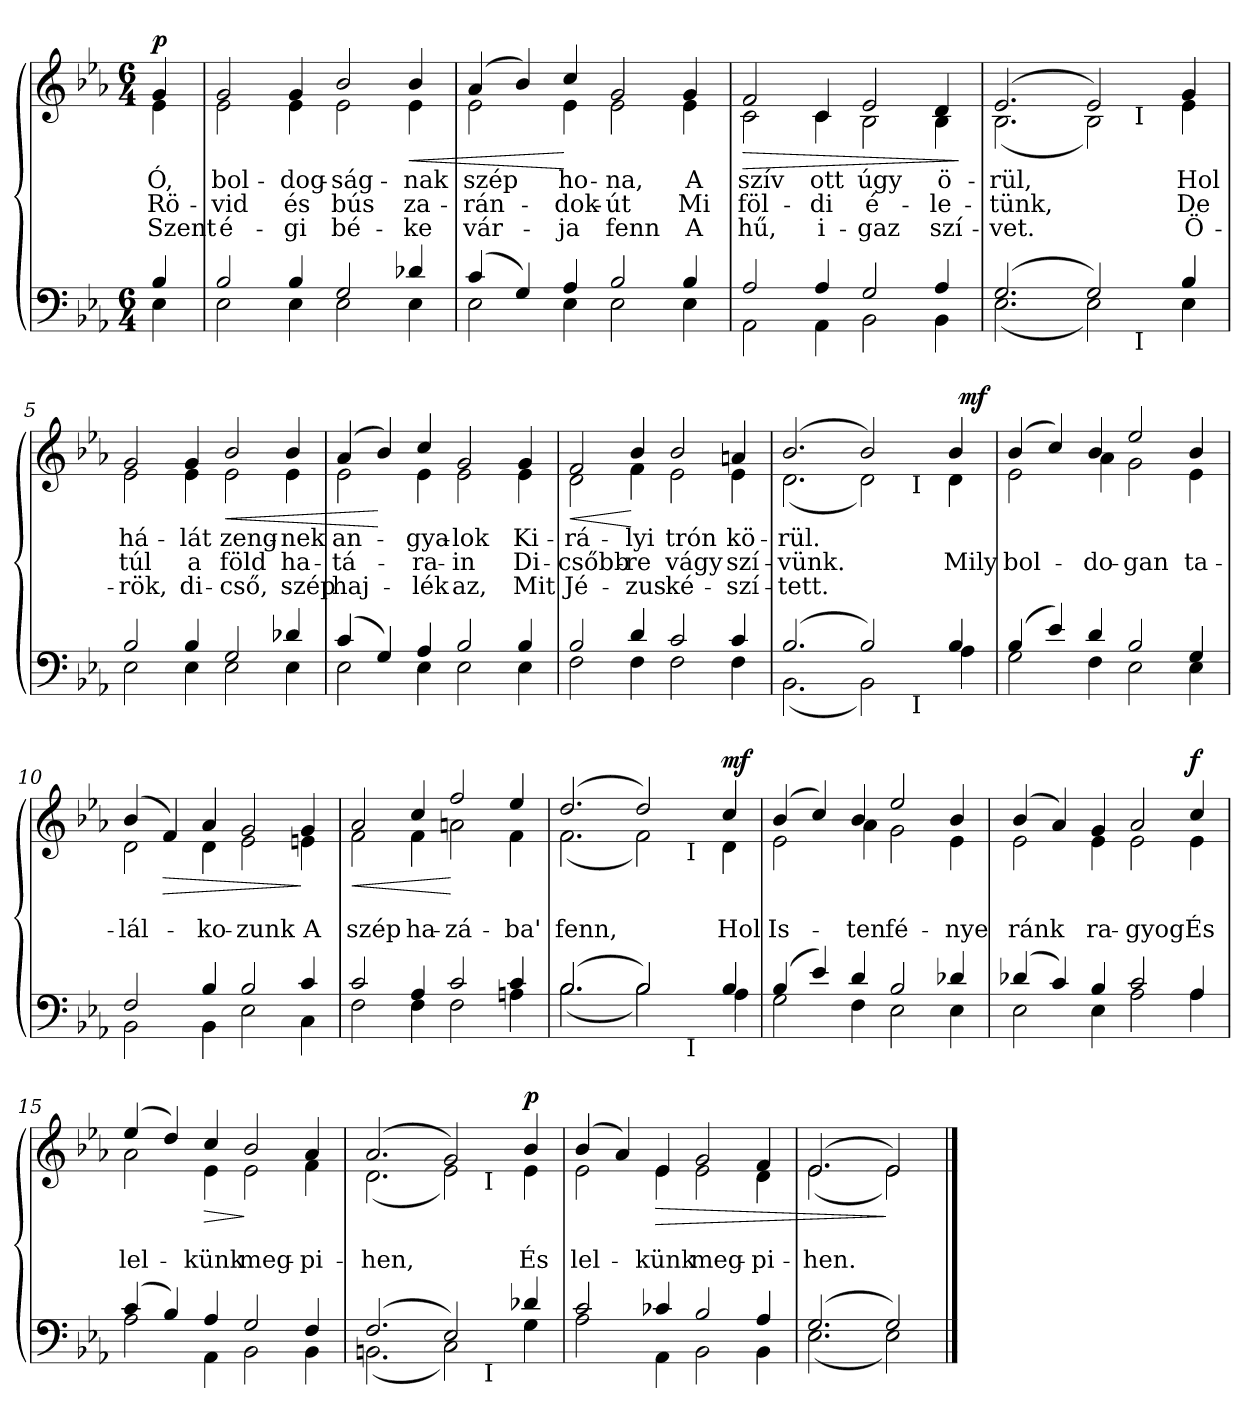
**kern	**kern	**text	**text	**text	**dynam
*part2	*part1	*part1	*part1	*part1	*part1
*staff2	*staff1	*staff1	*staff1	*staff1	*staff1
*clefF4	*clefG2	*	*	*	*
*k[b-e-a-]	*k[b-e-a-]	*	*	*	*
*E-:	*E-:	*	*	*	*
*M6/4	*M6/4	*	*	*	*
=	=	=	=	=	=
*^	*	*	*	*	*
!	!	!LO:TX:a:B:t=Adagio	!	!	!	!
!	!	!	!LO:LY:b	!LO:LY:b	!LO:LY:b	!LO:DY:a
*	*	*^	*	*	*	*
4B-/	4E-\	4g/	4e-\	Ó,	Rö-	Szent	p
=1	=1	=1	=1	=1	=1	=1	=1
!	!	!	!	!LO:LY:b	!LO:LY:b	!LO:LY:b	!
2B-/	2E-\	2g/	2e-\	bol-	-vid	é-	.
!	!	!	!	!LO:LY:b	!LO:LY:b	!LO:LY:b	!
4B-/	4E-\	4g/	4e-\	-dog-	és	gi	.
!	!	!	!	!LO:LY:b	!LO:LY:b	!LO:LY:b	!
2G/	2E-\	2b-/	2e-\	-ság-	bús	bé-	.
!	!	!	!	!LO:LY:b	!LO:LY:b	!LO:LY:b	!LO:HP:b
4d-X/	4E-\	4b-/	4e-\	-nak	za-	-ke	<
=2	=2	=2	=2	=2	=2	=2	=2
!	!	!	!	!LO:LY:b	!LO:LY:b	!LO:LY:b	!
(>4c/	2E-\	(>4a-/	2e-\	szép	-rán-	vár-	.
4G/)	.	4b-/)	.	.	.	.	.
!	!	!	!	!LO:LY:b	!LO:LY:b	!LO:LY:b	!
4A-/	4E-\	4cc/	4e-\	ho-	-dok-	-ja	[
!	!	!	!	!LO:LY:b	!LO:LY:b	!LO:LY:b	!
2B-/	2E-\	2g/	2e-\	-na,	-út	fenn	.
!	!	!	!	!LO:LY:b	!LO:LY:b	!LO:LY:b	!
4B-/	4E-\	4g/	4e-\	A	Mi	A	.
=3	=3	=3	=3	=3	=3	=3	=3
!	!	!	!	!LO:LY:b	!LO:LY:b	!LO:LY:b	!LO:HP:b
2A-/	2AA-\	2f/	2c\	szív	föl-	hű,	>
!	!	!	!	!LO:LY:b	!LO:LY:b	!LO:LY:b	!
4A-/	4AA-\	4c/	4c\	ott	-di	i-	.
!	!	!	!	!LO:LY:b	!LO:LY:b	!LO:LY:b	!
2G/	2BB-\	2e-/	2B-\	úgy	é-	-gaz	.
!	!	!	!	!LO:LY:b	!LO:LY:b	!LO:LY:b	!
4A-/	4BB-\	4d/	4B-\	ö-	-le-	szí-	.
*v	*v	*	*	*	*	*	*
*	*v	*v	*	*	*	*
.	.	.	.	.	]
=4	=4	=4	=4	=4	=4
*^	*	*	*	*	*
!	!	!	!LO:LY:b	!LO:LY:b	!LO:LY:b	!
*	*^	*^	*	*	*	*
*	*	*	*	*^	*	*	*	*
(>2.G/	(<2.E-\	1ryy	(>2.e-/	(<2.B-\	1ryy	-rül,	-tünk,	-vet.	.
2G/)	2E-\)	.	2e-/)	2B-\)	.	.	.	.	.
!	!	!	!	!	!LO:TX:b:t=I	!	!	!	!
!	!	!LO:TX:b:t=I	!	!	!	!	!	!	!
.	.	2ryy	.	.	2ryy	.	.	.	.
!	!	!	!	!	!	!LO:LY:b	!LO:LY:b	!LO:LY:b	!
4B-/	4E-\	.	4g/	4e-\	.	Hol	De	Ö-	.
*	*v	*v	*	*	*	*	*	*	*
*	*	*v	*v	*v	*	*	*	*
!!LO:LB:g=z
=5	=5	=5	=5	=5	=5	=5
*	*^	*^	*	*	*	*
*	*	*	*	*^	*	*	*	*
!	!	!	!	!	!	!LO:LY:b	!LO:LY:b	!LO:LY:b	!
*	*v	*v	*	*	*	*	*	*	*
*	*	*	*v	*v	*	*	*	*
2B-/	2E-\	2g/	2e-\	há-	túl	-rök,	.
!	!	!	!	!LO:LY:b	!LO:LY:b	!LO:LY:b	!
4B-/	4E-\	4g/	4e-\	-lát	a	di-	.
!	!	!	!	!LO:LY:b	!LO:LY:b	!LO:LY:b	!LO:HP:b
2G/	2E-\	2b-/	2e-\	zeng-	föld	-cső,	<
!	!	!	!	!LO:LY:b	!LO:LY:b	!LO:LY:b	!
4d-X/	4E-\	4b-/	4e-\	-nek	ha-	szép	.
=6	=6	=6	=6	=6	=6	=6	=6
!	!	!	!	!LO:LY:b	!LO:LY:b	!LO:LY:b	!
(>4c/	2E-\	(>4a-/	2e-\	an-	-tá-	haj-	.
4G/)	.	4b-/)	.	.	.	.	[
!	!	!	!	!LO:LY:b	!LO:LY:b	!LO:LY:b	!
4A-/	4E-\	4cc/	4e-\	-gya-	-ra-	-lék	.
!	!	!	!	!LO:LY:b	!LO:LY:b	!LO:LY:b	!
2B-/	2E-\	2g/	2e-\	-lok	-in	az,	.
!	!	!	!	!LO:LY:b	!LO:LY:b	!LO:LY:b	!
4B-/	4E-\	4g/	4e-\	Ki-	Di-	Mit	.
=7	=7	=7	=7	=7	=7	=7	=7
!	!	!	!	!LO:LY:b	!LO:LY:b	!LO:LY:b	!LO:HP:b
2B-/	2F\	2f/	2d\	-rá-	-csőbb-	Jé-	<
!	!	!	!	!LO:LY:b	!LO:LY:b	!LO:LY:b	!
4d/	4F\	4b-/	4f\	-lyi	-re	-zus	[
!	!	!	!	!LO:LY:b	!LO:LY:b	!LO:LY:b	!
2c/	2F\	2b-/	2e-\	trón	vágy	ké-	.
!	!	!	!	!LO:LY:b	!LO:LY:b	!LO:LY:b	!
4c/	4F\	4an/	4e-\	kö-	szí-	-szí-	.
*	*	*v	*v	*	*	*	*
=8	=8	=8	=8	=8	=8	=8
*	*	*^	*	*	*	*
!	!	!	!	!LO:LY:b	!LO:LY:b	!LO:LY:b	!
*	*^	*^	*^	*	*	*	*
(>2.B-/	(<2.BB-\	1ryy	(>2.b-/	(<2.d\	1ryy	1ryy	-rül.	-vünk.	-tett.	.
2B-/)	2BB-\)	.	2b-/)	2d\)	.	.	.	.	.	.
.	.	32ryy	.	.	4ryy	32ryy	.	.	.	.
!	!	!	!	!	!	!LO:TX:b:t=I	!	!	!	!
!	!	!LO:TX:b:t=I	!	!	!	!	!	!	!	!
.	.	4...ryy	.	.	.	4...ryy	.	.	.	.
!	!	!	!	!	!	!	!	!LO:LY:b	!	!
4B-/	4A-\	.	4b-/	4d\	32ryy	.	.	Mily	.	.
!	!	!	!	!	!	!	!	!	!	!LO:DY:a
.	.	.	.	.	8..ryy	.	.	.	.	mf
*	*v	*v	*	*	*	*	*	*	*	*
*	*	*v	*v	*v	*v	*	*	*	*
=9	=9	=9	=9	=9	=9	=9
*	*^	*^	*	*	*	*
*	*	*	*	*^	*	*	*	*
*	*	*	*	*	*^	*	*	*	*
!	!	!	!	!	!	!	!	!LO:LY:b	!	!
*	*v	*v	*	*	*	*	*	*	*	*
*	*	*	*v	*v	*v	*	*	*	*
(>4B-/	2G\	(>4b-/	2e-\	.	bol-	.	.
4e-/)	.	4cc/)	.	.	.	.	.
!	!	!	!	!	!LO:LY:b	!	!
4d/	4F\	4b-/	4a-\	.	-do-	.	.
!	!	!	!	!	!LO:LY:b	!	!
2B-/	2E-\	2ee-/	2g\	.	-gan	.	.
!	!	!	!	!	!LO:LY:b	!	!
4G/	4E-\	4b-/	4e-\	.	ta-	.	.
!!LO:LB:g=z	!!
=10	=10	=10	=10	=10	=10	=10	=10
!	!	!	!	!	!LO:LY:b	!	!
2F/	2BB-\	(>4b-/	2d\	.	-lál-	.	.
!	!	!	!	!	!	!	!LO:HP:b
.	.	4f/)	.	.	.	.	>
!	!	!	!	!	!LO:LY:b	!	!
4B-/	4BB-\	4a-/	4d\	.	-ko-	.	.
!	!	!	!	!	!LO:LY:b	!	!
2B-/	2E-\	2g/	2e-\	.	-zunk	.	.
!	!	!	!	!	!LO:LY:b	!	!
4c/	4C\	4g/	4en\	.	A	.	]
=11	=11	=11	=11	=11	=11	=11	=11
!	!	!	!	!	!LO:LY:b	!	!LO:HP:b
2c/	2F\	2a-/	2f\	.	szép	.	<
!	!	!	!	!	!LO:LY:b	!	!
4A-/	4F\	4cc/	4f\	.	ha-	.	.
!	!	!	!	!	!LO:LY:b	!	!
2c/	2F\	2ff/	2an\	.	-zá-	.	[
!	!	!	!	!	!LO:LY:b	!	!
4c/	4An\	4ee-/	4f\	.	-ba'	.	.
*	*	*v	*v	*	*	*	*
=12	=12	=12	=12	=12	=12	=12
*	*	*^	*	*	*	*
!	!	!	!	!	!LO:LY:b	!	!
*	*^	*	*^	*	*	*	*
(>2.B-/	(<2.B-\	1ryy	(>2.dd/	(<2.f\	1ryy	.	fenn,	.	.
2B-/)	2B-\)	.	2dd/)	2f\)	.	.	.	.	.
.	.	32ryy	.	.	32ryy	.	.	.	.
!	!	!	!	!	!LO:TX:b:t=I	!	!	!	!
!	!	!LO:TX:b:t=I	!	!	!	!	!	!	!
.	.	4...ryy	.	.	4...ryy	.	.	.	.
!	!	!	!	!	!	!	!LO:LY:b	!	!LO:DY:a
4B-/	4A-\	.	4cc/	4d\	.	.	Hol	.	mf
*	*v	*v	*	*	*	*	*	*	*
*	*	*v	*v	*v	*	*	*	*
=13	=13	=13	=13	=13	=13	=13
*	*^	*^	*	*	*	*
*	*	*	*	*^	*	*	*	*
!	!	!	!	!	!	!	!LO:LY:b	!	!
*	*v	*v	*	*	*	*	*	*	*
*	*	*	*v	*v	*	*	*	*
(>4B-/	2G\	(>4b-/	2e-\	.	Is-	.	.
4e-/)	.	4cc/)	.	.	.	.	.
!	!	!	!	!	!LO:LY:b	!	!
4d/	4F\	4b-/	4a-\	.	-ten	.	.
!	!	!	!	!	!LO:LY:b	!	!
2B-/	2E-\	2ee-/	2g\	.	fé-	.	.
!	!	!	!	!	!LO:LY:b	!	!
4d-X/	4E-\	4b-/	4e-\	.	-nye	.	.
!!LO:LB:g=z	!!
=14	=14	=14	=14	=14	=14	=14	=14
!	!	!	!	!	!LO:LY:b	!	!
(>4d-X/	2E-\	(>4b-/	2e-\	.	ránk	.	.
4c/)	.	4a-/)	.	.	.	.	.
!	!	!	!	!	!LO:LY:b	!	!
4B-/	4E-\	4g/	4e-\	.	ra-	.	.
!	!	!	!	!	!LO:LY:b	!	!
2c/	2A-\	2a-/	2e-\	.	-gyog	.	.
!	!	!	!	!	!LO:LY:b	!	!LO:DY:a
4A-/	4A-\	4cc/	4e-\	.	És	.	f
=15	=15	=15	=15	=15	=15	=15	=15
!	!	!	!	!	!LO:LY:b	!	!
(>4c/	2A-\	(>4ee-/	2a-\	.	lel-	.	.
4B-/)	.	4dd/)	.	.	.	.	.
!	!	!	!	!	!LO:LY:b	!	!LO:HP:b
4A-/	4AA-\	4cc/	4e-\	.	-künk	.	>
!	!	!	!	!	!LO:LY:b	!	!
2G/	2BB-\	2b-/	2e-\	.	meg-	.	]
!	!	!	!	!	!LO:LY:b	!	!
4F/	4BB-\	4a-/	4f\	.	-pi-	.	.
*	*	*v	*v	*	*	*	*
=16	=16	=16	=16	=16	=16	=16
*	*	*^	*	*	*	*
!	!	!	!	!	!LO:LY:b	!	!
*	*^	*	*^	*	*	*	*
(>2.F/	(<2.BBn\	1ryy	(>2.a-/	(<2.d\	1ryy	.	-hen,	.	.
2E-/)	2C\)	.	2g/)	2e-\)	.	.	.	.	.
!	!	!	!	!	!LO:TX:b:t=I	!	!	!	!
!	!	!LO:TX:b:t=I	!	!	!	!	!	!	!
.	.	2ryy	.	.	2ryy	.	.	.	.
!	!	!	!	!	!	!	!LO:LY:b	!	!LO:DY:a
4d-X/	4G\	.	4b-/	4e-\	.	.	És	.	p
*	*v	*v	*	*	*	*	*	*	*
*	*	*v	*v	*v	*	*	*	*
=17	=17	=17	=17	=17	=17	=17
*	*^	*^	*	*	*	*
*	*	*	*	*^	*	*	*	*
!	!	!	!	!	!	!	!LO:LY:b	!	!
*	*v	*v	*	*	*	*	*	*	*
*	*	*	*v	*v	*	*	*	*
2c/	2A-\	(>4b-/	2e-\	.	lel-	.	.
.	.	4a-/)	.	.	.	.	.
!	!	!	!	!	!LO:LY:b	!	!LO:HP:b
4c-X/	4AA-\	4e-/	4e-\	.	-künk	.	>
!	!	!	!	!	!LO:LY:b	!	!
2B-/	2BB-\	2g/	2e-\	.	meg-	.	.
!	!	!	!	!	!LO:LY:b	!	!
4A-/	4BB-\	4f/	4d\	.	-pi-	.	.
=18	=18	=18	=18	=18	=18	=18	=18
!	!	!	!	!	!LO:LY:b	!	!
(>2.G/	(<2.E-\	(>2.e-/	(<2.e-\	.	-hen.	.	.
2G/)	2E-\)	2e-/)	2e-\)	.	.	.	]
*v	*v	*	*	*	*	*	*
*	*v	*v	*	*	*	*
==	==	==	==	==	==
*-	*-	*-	*-	*-	*-
